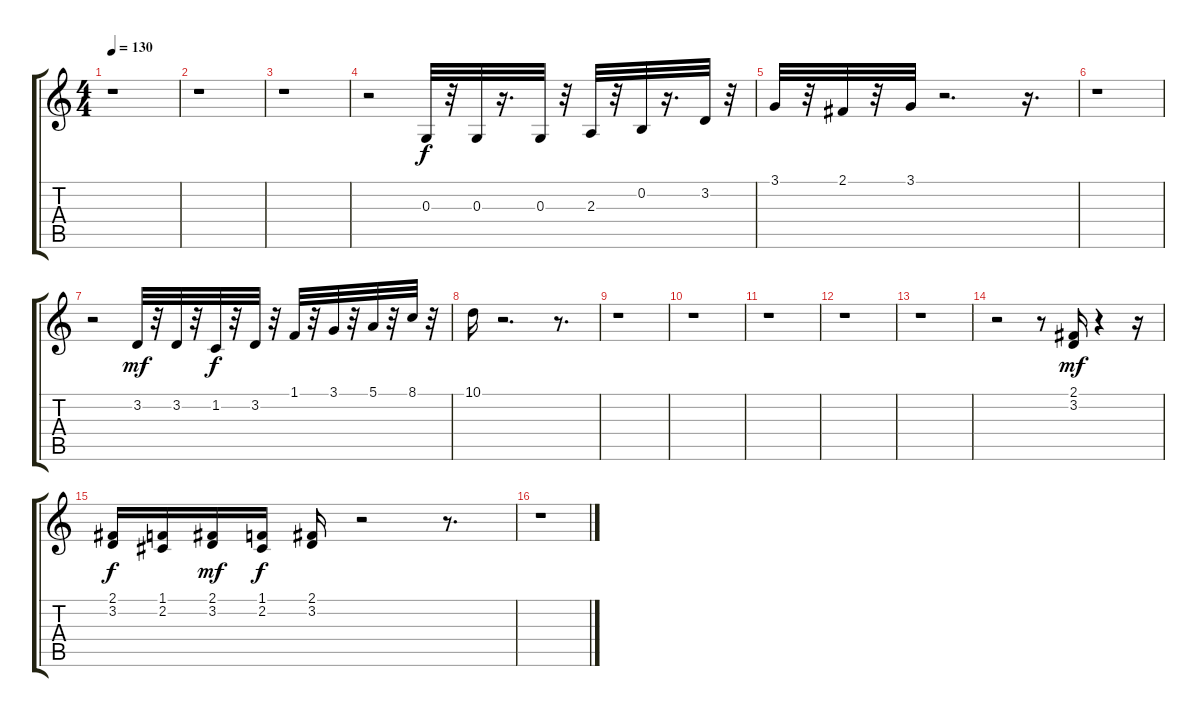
\track "" {instrument tenorsax}
\staff {score tabs}
\tuning (E4 B3 G3 D3 A2 E2) {hide}
\ts (4 4)
\tempo 130
\clef g2
\ks c
r.1{dy f} |
r.1 |
r.1 |
r.2 0.3.32 r.32 0.3.32 r.16{d} 0.3.32 r.32 2.3.32 r.32 0.2.32 r.16{d} 3.2.32 r.32 |
3.1.32 r.32 2.1.32 r.32 3.1.32 r.2{d} r.16{d} |
r.1 |
r.2 3.2.32{dy mf} r.32 3.2.32 r.32 1.2.32{dy f} r.32 3.2.32 r.32 1.1.32 r.32 3.1.32 r.32 5.1.32 r.32 8.1.32 r.32 |
10.1.16 r.2{d} r.8{d} |
r.1 |
r.1 |
r.1 |
r.1 |
r.1 |
r.2 r.8 (2.1 3.2).16{dy mf} r.4 r.16 |
(2.1 3.2).16{dy f} (1.1 2.2).16 (2.1 3.2).16{dy mf} (1.1 2.2).16{dy f} (2.1 3.2).16 r.2 r.8{d} |
r.1
